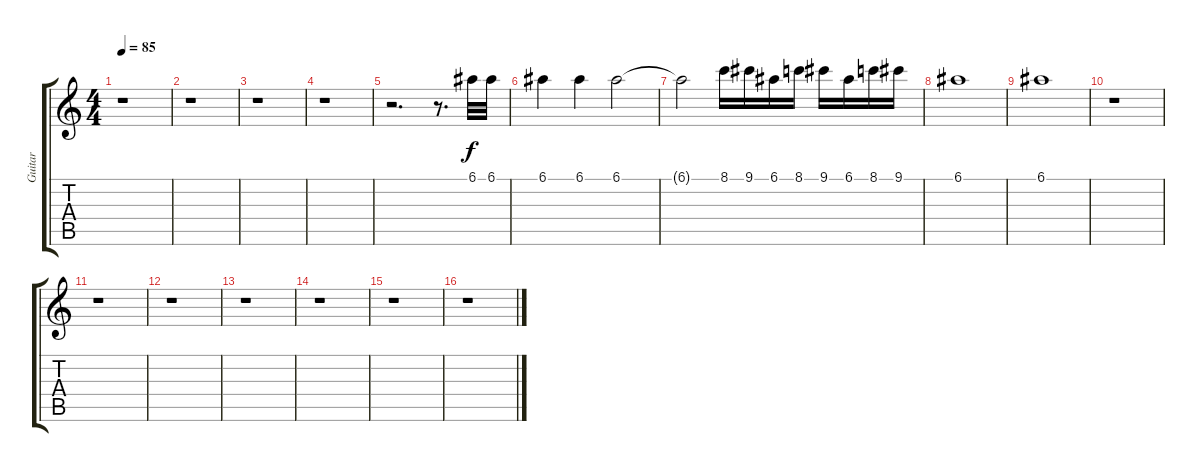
\track ("Guitar" "Guitar") {instrument overdrivenguitar}
\staff {score tabs}
\tuning (E4 B3 G3 D3 A2 E2) {hide}
\ts (4 4)
\tempo 85
\clef g2
\ks c
r.1{dy f instrument overdrivenguitar} |
r.1 |
r.1 |
r.1 |
r.2{d} r.8{d} 6.1.32 6.1.32 |
6.1.4 6.1.4 6.1.2 |
6.1{t}.2 8.1.16 9.1.16 6.1.16 8.1.16 9.1.16 6.1.16 8.1.16 9.1.16 |
6.1.1 |
6.1.1 |
r.1 |
r.1 |
r.1 |
r.1 |
r.1 |
r.1 |
r.1
